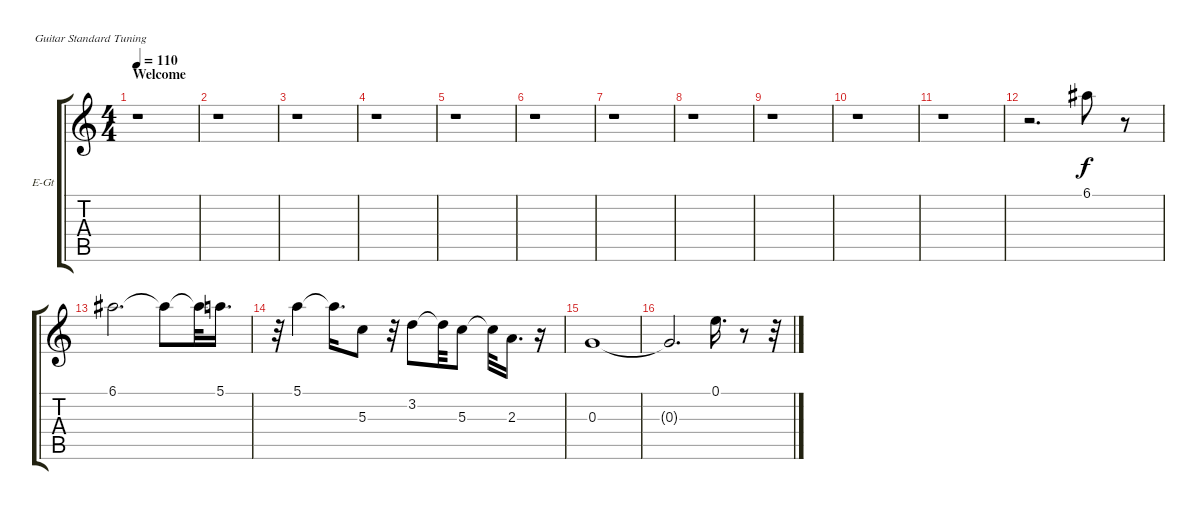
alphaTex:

\bracketExtendMode groupsimilarinstruments
\firstSystemTrackNameOrientation horizontal
\otherSystemsTrackNameOrientation horizontal
\track ("Guitar" "E-Gt") {instrument overdrivenguitar}
\staff {score tabs}
\tuning (E4 B3 G3 D3 A2 E2)
\ts (4 4)
\section ("" "Welcome")
\tempo 110
\clef g2
\ks c
r.1{dy f instrument overdrivenguitar} |
r.1 |
r.1 |
r.1 |
r.1 |
r.1 |
r.1 |
r.1 |
r.1 |
r.1 |
r.1 |
r.2{d} 6.1.8 r.8 |
6.1.2{d} 6.1{t}.8 6.1{t}.32 5.1.16{d} |
r.32 5.1.4 5.1{t}.16{d} 5.3.8 r.32 3.2.8 3.2{t}.32 5.3.8 5.3{t}.32 2.3.16{d} r.16 |
0.3.1 |
0.3{t}.2{d} 0.1.16{d} r.8 r.32
